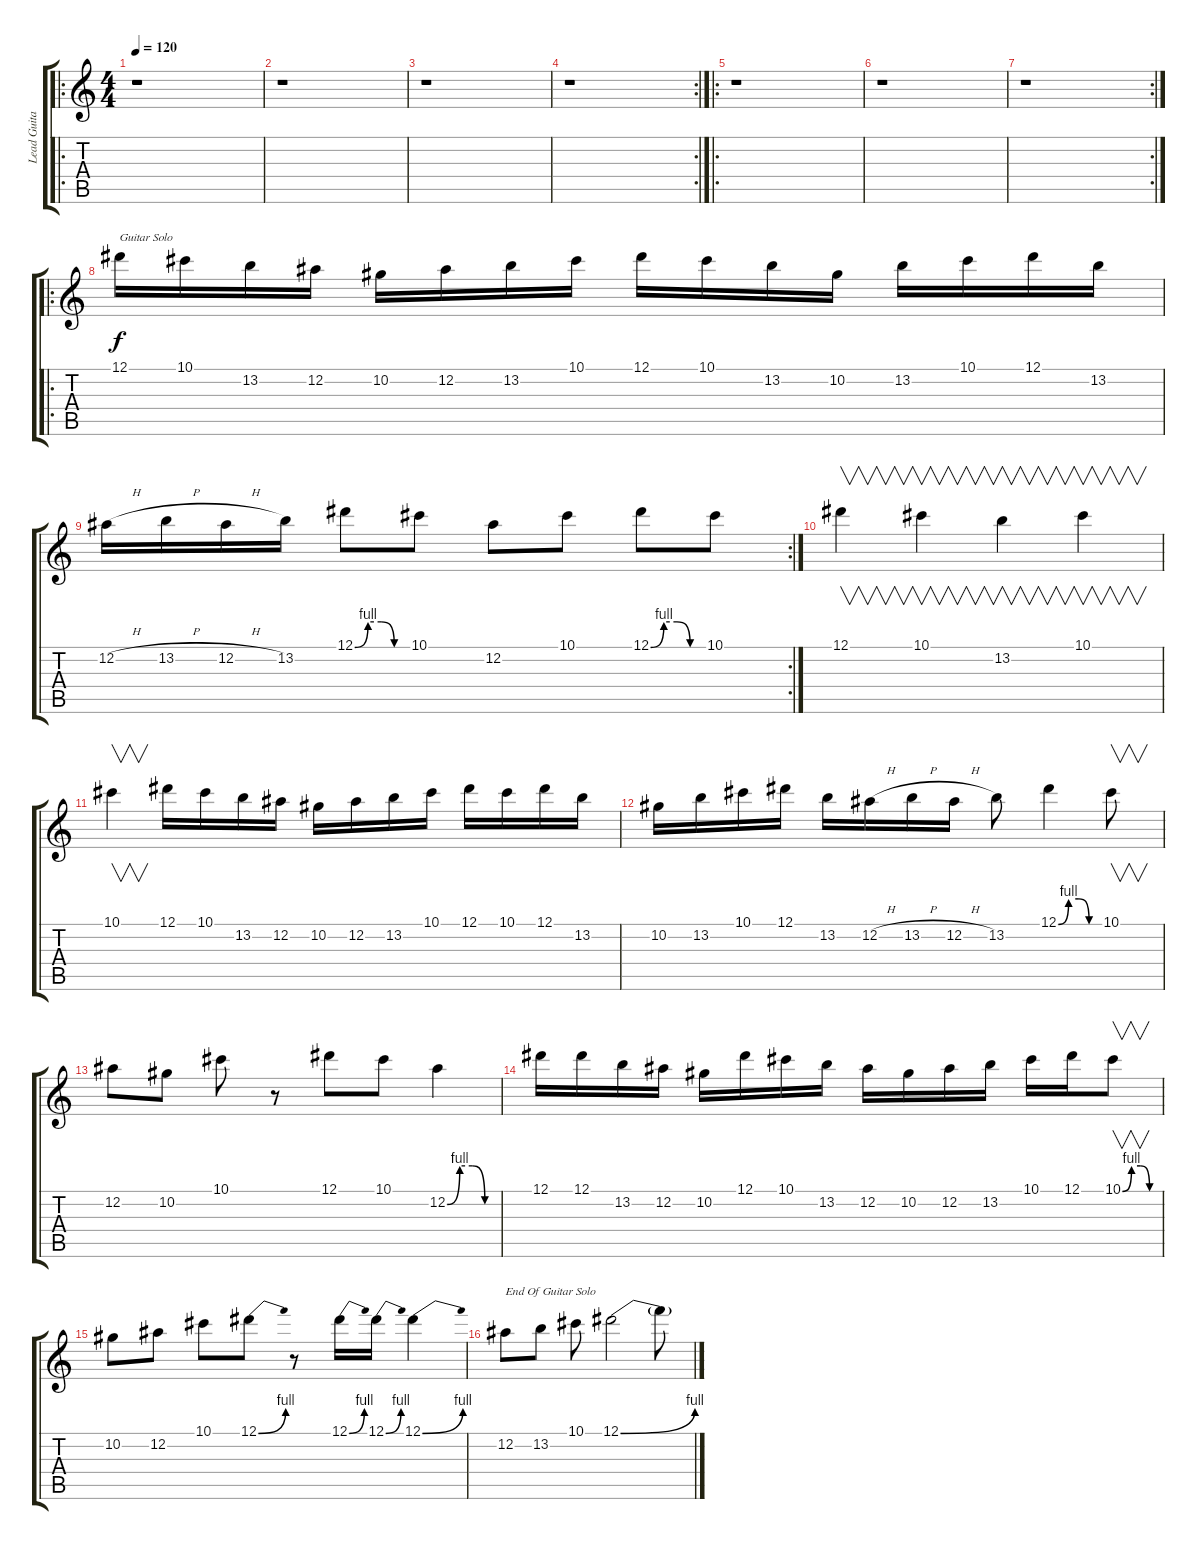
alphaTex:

\track ("Lead Guitar" "Lead Guita") {instrument overdrivenguitar}
\staff {score tabs}
\tuning (Eb4 Bb3 Gb3 Db3 Ab2 Eb2) {hide}
\ro
\ts (4 4)
\tempo 120
\clef g2
\ks c
r.1{dy f instrument overdrivenguitar} |
r.1 |
r.1 |
\rc 2
r.1 |
\ro
r.1 |
r.1 |
\rc 2
r.1 |
\ro
12.1.16{txt "Guitar Solo"} 10.1.16 13.2.16 12.2.16 10.2.16 12.2.16 13.2.16 10.1.16 12.1.16 10.1.16 13.2.16 10.2.16 13.2.16 10.1.16 12.1.16 13.2.16 |
\rc 2
12.2{h}.16 13.2{h}.16 12.2{h}.16 13.2.16 12.1{be (custom 0 0 15 4 30 4 45 0 60 0)}.8 10.1.8 12.2.8 10.1.8 12.1{be (custom 0 0 15 4 30 4 45 0 60 0)}.8 10.1.8 |
12.1.4{v} 10.1.4{v} 13.2.4{v} 10.1.4{v} |
10.1.4{v} 12.1.16 10.1.16 13.2.16 12.2.16 10.2.16 12.2.16 13.2.16 10.1.16 12.1.16 10.1.16 12.1.16 13.2.16 |
10.2.16 13.2.16 10.1.16 12.1.16 13.2.16 12.2{h}.16 13.2{h}.16 12.2{h}.16 13.2.8 12.1{be (custom 0 0 15 4 30 4 45 0 60 0)}.4 10.1.8{v} |
12.2.8 10.2.8 10.1.8 r.8 12.1.8 10.1.8 12.2{be (custom 0 0 15 4 30 4 45 0 60 0)}.4 |
12.1.16 12.1.16 13.2.16 12.2.16 10.2.16 12.1.16 10.1.16 13.2.16 12.2.16 10.2.16 12.2.16 13.2.16 10.1.16 12.1.16 10.1{be (custom 0 0 15 4 30 4 45 0 60 0)}.8{v} |
10.2.8 12.2.8 10.1.8 12.1{be (bend 0 0 60 4)}.8 r.8 12.1{be (bend 0 0 60 4)}.16 12.1{be (bend 0 0 60 4)}.16 12.1{be (bend 0 0 60 4)}.4 |
12.2.8{txt "End Of Guitar Solo"} 13.2.8 10.1.8 12.1{be (bend 0 0 60 4)}.2 12.1{t}.8
